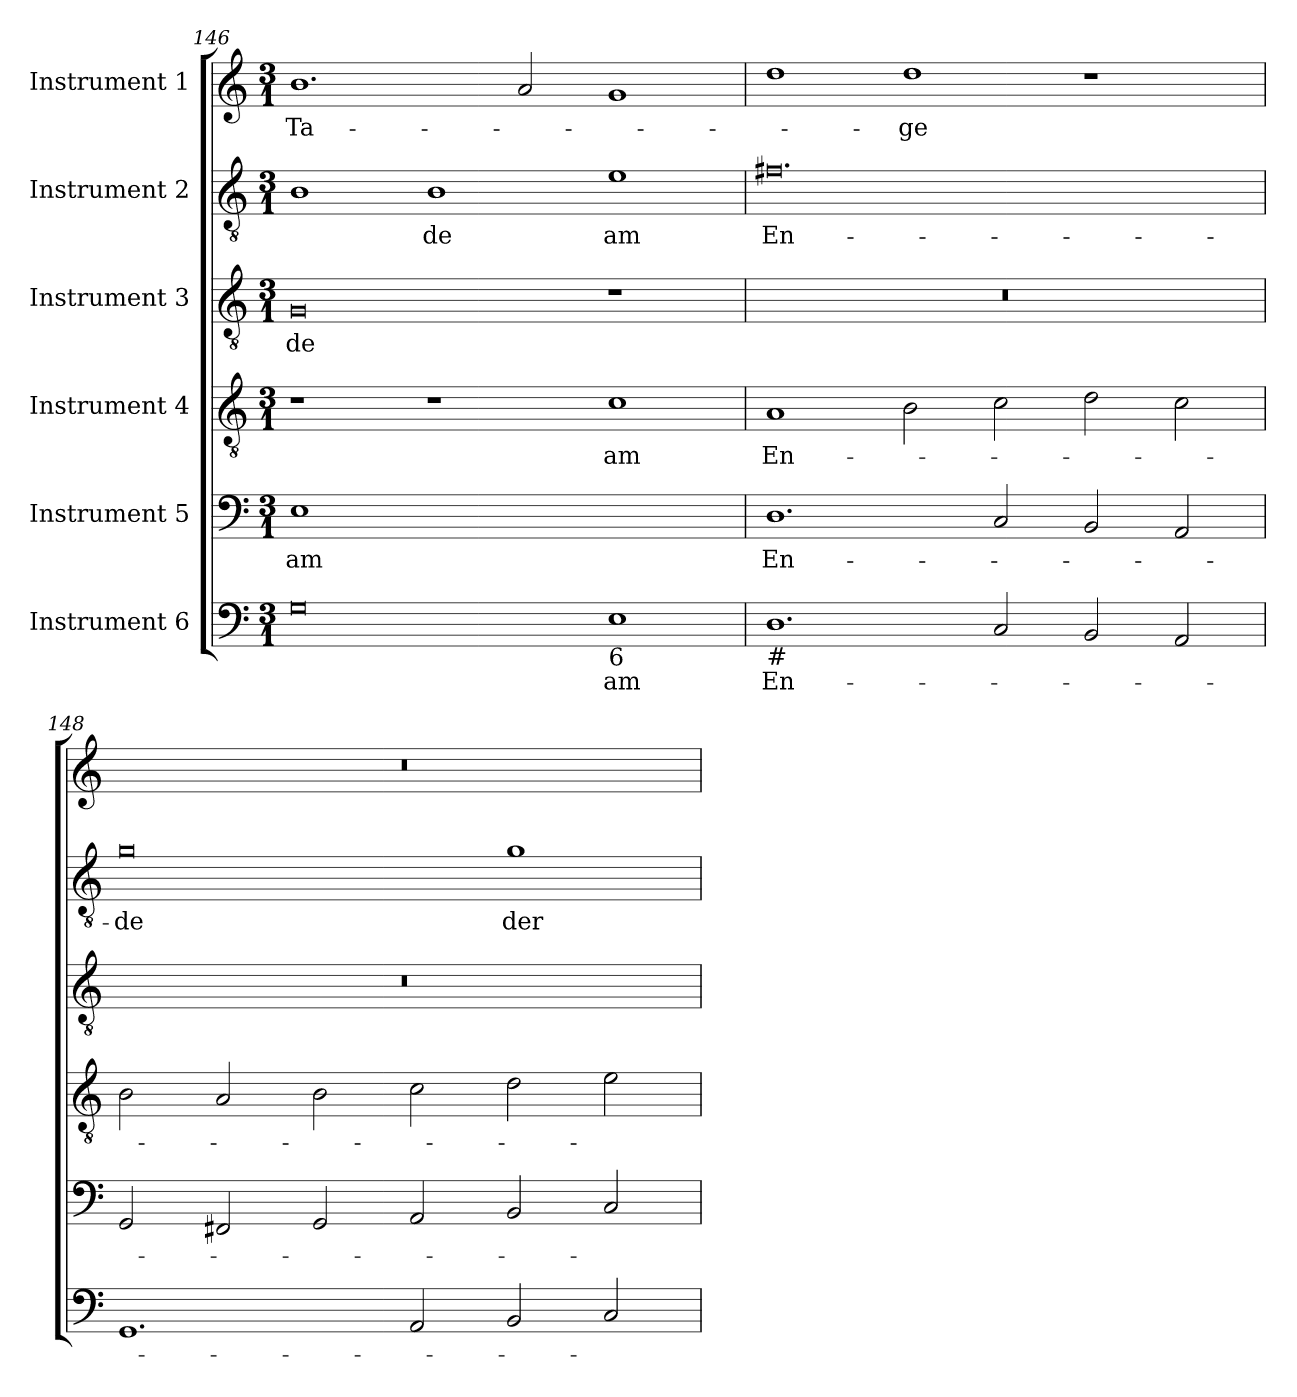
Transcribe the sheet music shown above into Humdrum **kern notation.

**kern	**text	**kern	**text	**kern	**text	**kern	**text	**kern	**text	**kern	**text
*part6	*part6	*part5	*part5	*part4	*part4	*part3	*part3	*part2	*part2	*part1	*part1
*staff6	*staff6	*staff5	*staff5	*staff4	*staff4	*staff3	*staff3	*staff2	*staff2	*staff1	*staff1
*I"Instrument 6	*	*I"Instrument 5	*	*I"Instrument 4	*	*I"Instrument 3	*	*I"Instrument 2	*	*I"Instrument 1	*
*clefF4	*	*clefF4	*	*clefGv2	*	*clefGv2	*	*clefGv2	*	*clefG2	*
*M3/1	*	*M3/1	*	*M3/1	*	*M3/1	*	*M3/1	*	*M3/1	*
=146	=146	=146	=146	=146	=146	=146	=146	=146	=146	=146	=146
!	!	!LO:N:vis=1	!LO:LY:b:cj	!	!	!	!LO:LY:b:cj	!	!	!	!LO:LY:b:cj
0G	.	0.E	am	1r	.	0G	-de	1B	.	1.b	Ta-
!	!	!	!	!	!	!	!	!	!LO:LY:b:cj	!	!
.	.	.	.	1r	.	.	.	1B	-de	.	.
.	.	.	.	.	.	.	.	.	.	2a/	.
!LO:TX:b:t=6	!	!	!	!	!	!	!	!	!	!	!
!	!LO:LY:a:cj	!	!	!	!LO:LY:b:cj	!	!	!	!LO:LY:b:cj	!	!
1E	am	.	.	1c	am	1r	.	1e	am	1g	.
=147	=147	=147	=147	=147	=147	=147	=147	=147	=147	=147	=147
!LO:TX:b:t=#	!	!	!	!	!	!	!	!	!	!	!
!	!LO:LY:a:cj	!	!LO:LY:b:cj	!	!LO:LY:b:cj	!	!	!	!LO:LY:b:cj	!	!
1.D	En-	1.D	En-	1A	En-	0.r	.	0.f#X	En-	1dd	.
!	!	!	!	!	!	!	!	!	!	!	!LO:LY:b:cj
.	.	.	.	2B\	.	.	.	.	.	1dd	-ge
2C/	.	2C/	.	2c\	.	.	.	.	.	.	.
2BB</	.	2BB/	.	2d\	.	.	.	.	.	1r	.
2AA/	.	2AA/	.	2c\	.	.	.	.	.	.	.
=148	=148	=148	=148	=148	=148	=148	=148	=148	=148	=148	=148
!	!	!	!	!	!	!	!	!	!LO:LY:b:cj	!	!
1.GG	.	2GG/	.	2B\	.	0.r	.	0g	-de	0.r	.
.	.	2FF#X/	.	2A/	.	.	.	.	.	.	.
.	.	2GG/	.	2B\	.	.	.	.	.	.	.
2AA/	.	2AA/	.	2c\	.	.	.	.	.	.	.
!	!	!	!	!	!	!	!	!	!LO:LY:b:cj	!	!
2BB</	.	2BB/	.	2d\	.	.	.	1g	der	.	.
2C/	.	2C/	.	2e\	.	.	.	.	.	.	.
=	=	=	=	=	=	=	=	=	=	=	=
*-	*-	*-	*-	*-	*-	*-	*-	*-	*-	*-	*-
